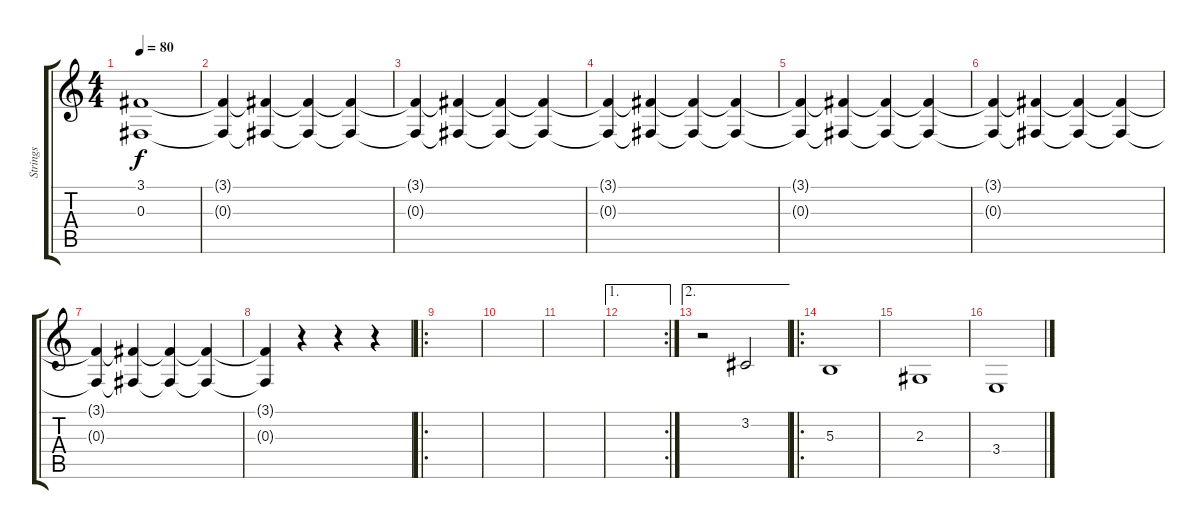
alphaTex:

\track ("Strings" "Strings") {instrument stringensemble1}
\staff {score tabs}
\tuning (Eb4 Bb3 Gb3 Db3 Ab2 Eb2) {hide}
\ts (4 4)
\tempo 80
\clef g2
\ks c
(3.1 0.3).1{dy f} |
(3.1{t} 0.3{t}).4 (3.1{t} 0.3{t}).4 (3.1{t} 0.3{t}).4 (3.1{t} 0.3{t}).4 |
(3.1{t} 0.3{t}).4 (3.1{t} 0.3{t}).4 (3.1{t} 0.3{t}).4 (3.1{t} 0.3{t}).4 |
(3.1{t} 0.3{t}).4 (3.1{t} 0.3{t}).4 (3.1{t} 0.3{t}).4 (3.1{t} 0.3{t}).4 |
(3.1{t} 0.3{t}).4 (3.1{t} 0.3{t}).4 (3.1{t} 0.3{t}).4 (3.1{t} 0.3{t}).4 |
(3.1{t} 0.3{t}).4 (3.1{t} 0.3{t}).4 (3.1{t} 0.3{t}).4 (3.1{t} 0.3{t}).4 |
(3.1{t} 0.3{t}).4 (3.1{t} 0.3{t}).4 (3.1{t} 0.3{t}).4 (3.1{t} 0.3{t}).4 |
(3.1{t} 0.3{t}).4 r.4 r.4 r.4 |
\ro
|
|
|
\ae 1
\rc 2
|
\ae 2
r.2 3.2.2 |
\ro
5.3.1 |
2.3.1 |
3.4.1
